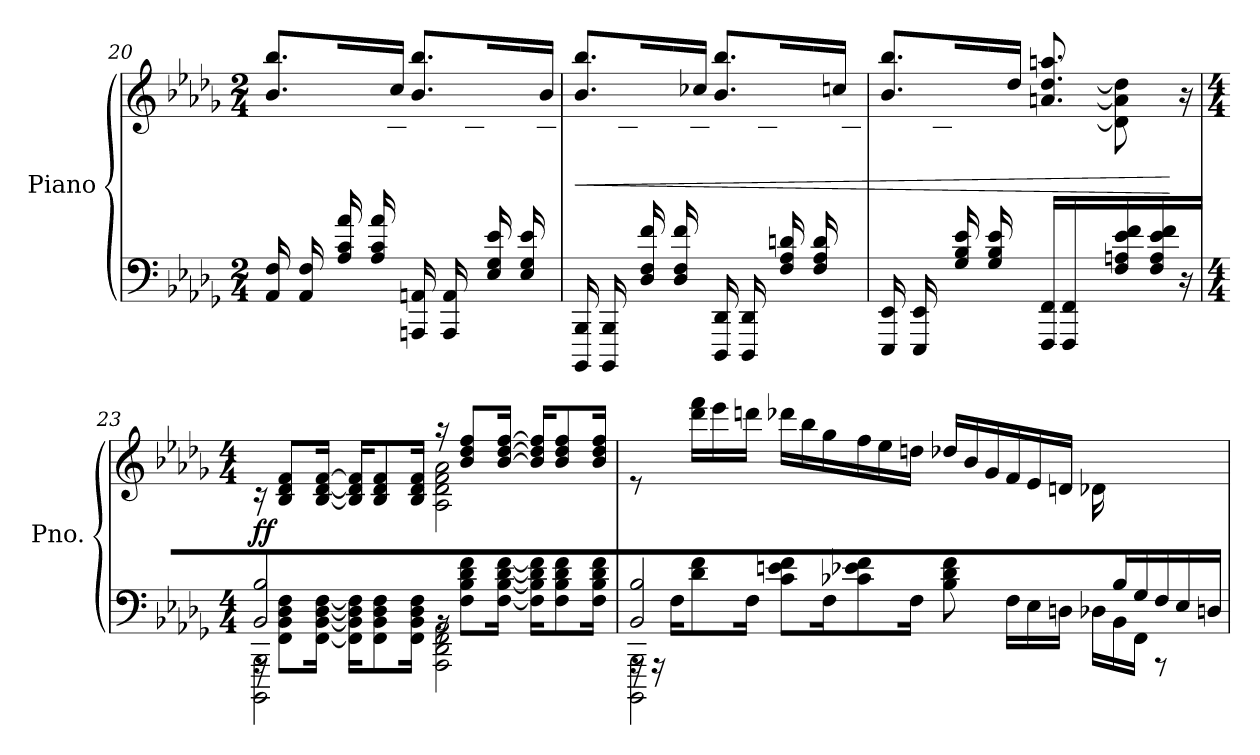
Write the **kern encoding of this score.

**kern	**kern	**dynam
*part1	*part1	*part1
*staff2	*staff1	*staff1/2
*I"Piano	*	*
*I'Pno.	*	*
!!LO:LB:g=z
*clefF4	*clefG2	*
*k[b-e-a-d-g-]	*k[b-e-a-d-g-]	*
*M2/4	*M2/4	*
*Xtuplet	*Xtuplet	*
=20	=20	=20
*	*^	*
24AA-/ 24F/LL	12.b-/ 12.bb-/L	12ryy	.
24AA-/ 24F/	.	.	.
24ryy	.	24d-\ 24a-\ 24dd-\JJ	.
24A-/ 24c/ 24a-/LL	24rddyy	12ryy	.
24A-/ 24c/ 24a-/	24rddyy	.	.
24ryy	24cc/Jk	24c\ 24a-\ 24cc\JJ	.
24AAAn/ 24AAn/LL	12.b-/ 12.bb-/L	12ryy	.
24AAA/ 24AA/	.	.	.
24ryy	.	24c-X\ 24g-\ 24cc-X\JJ	.
24E-/ 24G-/ 24e-/LL	24ryy	12ryy	.
24E-/ 24G-/ 24e-/	24ryy	.	.
24ryy	24b-/Jk	24B-\ 24g-\ 24b-\JJ	.
=21	=21	=21	=21
!	!	!	!LO:HP:b
24BBBB-/ 24BBB-/LL	12.b-/ 12.bb-/L	12ryy	<
24BBBB-/ 24BBB-/	.	.	.
24ryy	.	24B-\ 24f\ 24b-\JJ	.
24D-/ 24F/ 24f/LL	24ryy	12ryy	.
24D-/ 24F/ 24f/	24ryy	.	.
24ryy	24cc-X/Jk	24c-X\ 24f\ 24cc-X\JJ	.
24DDD-/ 24DD-/LL	12.b-/ 12.bb-/L	12ryy	.
24DDD-/ 24DD-/	.	.	.
24ryy	.	24c-\ 24f\ 24cc-\JJ	.
24F/ 24A-/ 24dn/LL	24ryy	12ryy	.
24F/ 24A-/ 24d/	24ryy	.	.
24ryy	24ccn/Jk	24cn\ 24g-\ 24b-\JJ	.
=22	=22	=22	=22
24EEE-/ 24EE-/LL	12.b-/ 12.bb-/L	12ryy	.
24EEE-/ 24EE-/	.	.	.
24ryy	.	24c\ 24g-\ 24b-\ 24cc\JJ	.
24G-/ 24B-/ 24e-/LL	24rddyy	12ryy	.
24G-/ 24B-/ 24e-/	24rddyy	.	.
24ryy	24dd-/Jk	24d-\ 24an\ 24dd-\JJ	.
24FFF/ 24FF/LL	12.an/ 12.dd-/ 12.aan/	12ryy	.
24FFF/ 24FF/	.	.	.
24ryy	.	[24d-\ [24a\ [24dd-\JJ	.
24F\ 24An\ 24e-\ 24f\LL	12d-\] 12a\] 12dd-\]	8ryy	.
*	*MM20	*	*
24F\ 24A\ 24e-\ 24f\JJ	.	.	.
*	*MM40	*	*
24r	24r	.	[
!!LO:PB:g=z	!!
=23	=23	=23	=23
*M4/4	*M4/4	*	*
*	*MM100	*	*
*^	*	*	*
*	*^	*	*	*
!	!	!	!	!	!LO:DY:b
2BB-/ 2B-/	16rAAA	2BBBB-\ 2BBB-\	16rc	2ryy	ff
.	8FF\ 8BB-\ 8D-\ 8F\L	.	8B-/ 8d-/ 8f/L	.	.
.	[16FF\ [16BB-\ [16D-\ [16F\Jk	.	[16B-/ [16d-/ [16f/Jk	.	.
.	16FF\] 16BB-\] 16D-\] 16F\]KL	.	16B-/] 16d-/] 16f/]KL	.	.
.	8FF\ 8BB-\ 8D-\ 8F\	.	8B-/ 8d-/ 8f/	.	.
.	16FF\ 16BB-\ 16D-\ 16F\Jk	.	16B-/ 16d-/ 16f/Jk	.	.
2ryy	16rBB	2AAA-\ 2DD-\ 2FF\ 2AA-\	16r	2A-\ 2d-\ 2f\ 2a-\	.
.	8F\ 8B-\ 8d-\ 8f\L	.	8b-/ 8dd-/ 8ff/L	.	.
.	[16F\ [16B-\ [16d-\ [16f\Jk	.	[16b-/ [16dd-/ [16ff/Jk	.	.
.	16F\] 16B-\] 16d-\] 16f\]KL	.	16b-/] 16dd-/] 16ff/]KL	.	.
.	8F\ 8B-\ 8d-\ 8f\	.	8b-/ 8dd-/ 8ff/	.	.
.	16F\ 16B-\ 16d-\ 16f\Jk	.	16b-/ 16dd-/ 16ff/Jk	.	.
*	*	*	*v	*v	*
=24	=24	=24	=24	=24
*	*	*^	*	*
24%19ryy	2BB-/ 2B-/	24rAAA	2BBBB-\ 2BBB-\	8re	.
.	.	24rAAA	.	.	.
.	.	24F\KL	.	.	.
.	.	12d-\ 12f\	.	24ddd-\ 24fff\LL	.
.	.	.	.	24eee-\	.
.	.	24F\Jk	.	24dddn\JJ	.
.	.	12c\ 12en\ 12f\L	.	24ddd-X\LL	.
.	.	.	.	24bb-\	.
.	.	24F\K	.	24gg-\	.
.	.	12c-X\ 12e-X\ 12f\	.	24ff\	.
.	.	.	.	24ee-\	.
.	.	24F\Jk	.	24ddn\JJ	.
.	2ryy	8B-\ 8d-\ 8f\	2ryy	24dd-X/LL	.
.	.	.	.	24b-/	.
.	.	.	.	24g-/	.
.	.	24F\LL	.	24f/	.
.	.	24E-\	.	24e-/	.
.	.	24Dn\JJ	.	24dn/JJ	.
.	.	24D-X\LL	.	24d-X\LL	.
24B-/	.	24BB-\	.	24%5ryy	.
24G-/	.	24FF\JJ	.	.	.
24F/	.	8rAAA	.	.	.
24E-/	.	.	.	.	.
24Dn/JJ	.	.	.	.	.
*v	*v	*v	*v	*	*
=	=	=
*-	*-	*-
